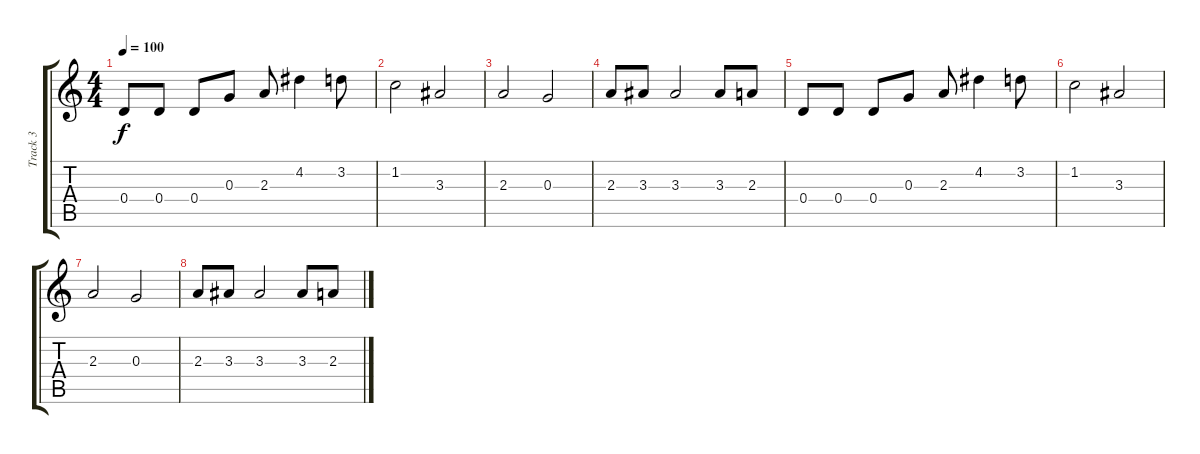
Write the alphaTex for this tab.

\track ("Track 3" "Track 3") {instrument acousticguitarnylon}
\staff {score tabs}
\tuning (E4 B3 G3 D3 A2 E2) {hide}
\ts (4 4)
\tempo 100
\clef g2
\ks c
0.4.8{dy f} 0.4.8 0.4.8 0.3.8 2.3.8 4.2.4 3.2.8 |
1.2.2 3.3.2 |
2.3.2 0.3.2 |
2.3.8 3.3.8 3.3.2 3.3.8 2.3.8 |
0.4.8 0.4.8 0.4.8 0.3.8 2.3.8 4.2.4 3.2.8 |
1.2.2 3.3.2 |
2.3.2 0.3.2 |
2.3.8 3.3.8 3.3.2 3.3.8 2.3.8
